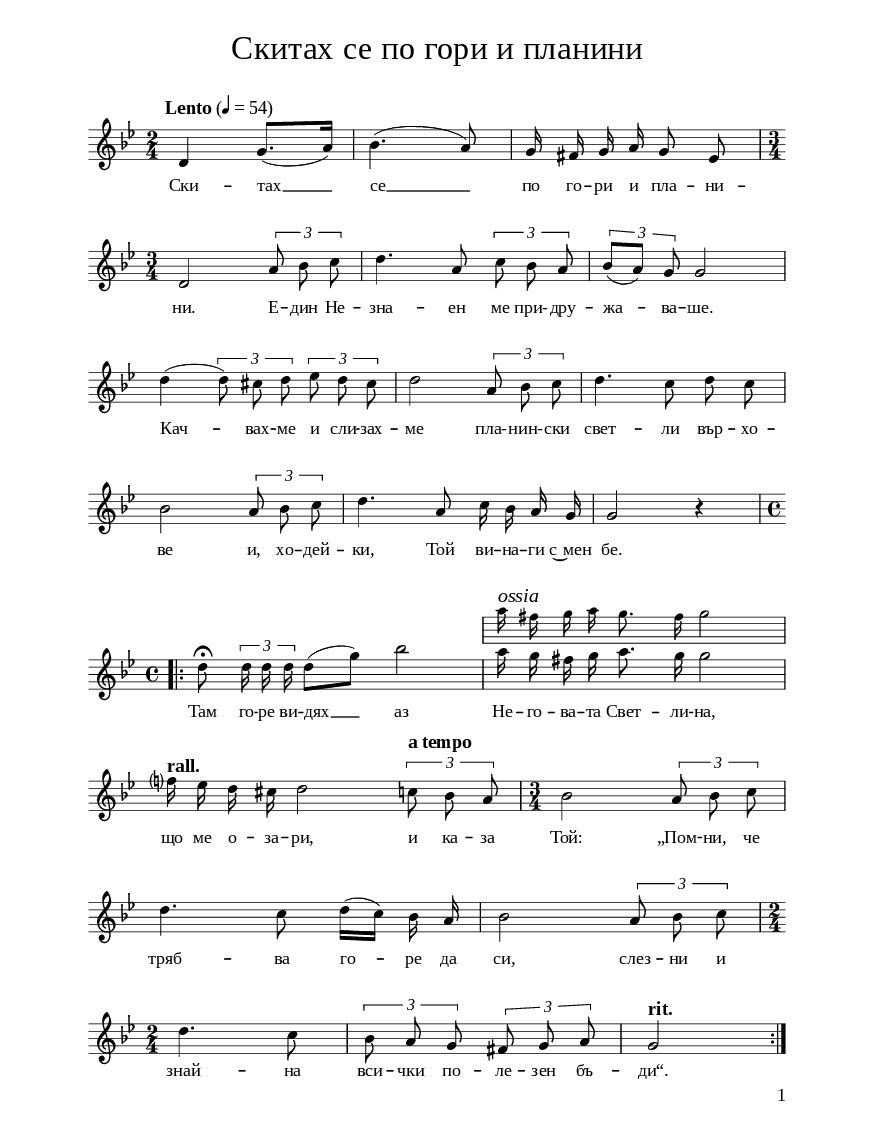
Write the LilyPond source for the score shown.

\version "2.24.3"

\include "include/globals.ily"

\bookpart {
  \label #'ref133
  \tocItem \markup "Скитах се по гори и планини"
  \include "include/bookpart-paper.ily"
  \score {
    \include "include/score-layout.ily"

    \new Staff = main \relative c' {
      \clef treble
      \key g \minor
      \time 2/4
      \tempoFunc "Lento" 4 "54"
      \autoBeamOff
      d4  g8. (  [a16] ) | % 2
      bes4. (  a8 ) | % 3
      g16  fis16  g16  a16  g8
      es8 \break | % 4
      \time 3/4  | % 4
      d2
      \tupletUp \times 2/3  {
        a'8   bes8  c8
      }
      | % 5
      d4.  a8
      \times 2/3  {
        c8   bes8  a8
      }
      | % 6

      \times 2/3  {
        \stemUp bes8 (   [a8] )  g8
      } \stemNeutral
      g2 \break | % 7
      d'4 (
      \times 2/3  {
        d8 )   cis8  d8
      }

      \times 2/3  {
        es8   d8  cis8
      }
      | % 8
      d2
      \times 2/3  {
        a8   bes8  c8
      }
      | % 9
      d4.  c8  d8  c8 \break
      |
      bes2
      \times 2/3  {
        a8   bes8  c8
      }
      | % 11
      d4.  a8  c16  bes16
      a16  g16 | % 12
      g2 r4    \bar ".|:-|"
      | % 13
      \time 4/4  | % 13
      d'8 ^\fermata
      \times 2/3  {
        d16  d16  d16 ]
      }
      d8 ( [  g8 ) ]  bes2 | % 14

      <<
        {a16  g16  fis16  g16 a8.  g16  g2}

        \new Staff \with {
          \override VerticalAxisGroup.default-staff-staff-spacing =
          #'((basic-distance . 4.5)
             (padding . -10))
          \remove "Time_signature_engraver"
          alignAboveContext = #"main"
          fontSize = #-1
          \override StaffSymbol.staff-space = #(magstep -4)
          \override StaffSymbol.thickness = #(magstep -4)
          firstClef = ##f
        }
        {\autoBeamOff a16 ^\markup { \huge \italic "ossia"} fis16 g a g8. fis16 g2}
      >>
      \break | % 15

      \tempo "rall." f?16 es16
      d16  cis16  d2
      \times 2/3  {
        \tempo "a tempo" c8 bes8
        a8
      }
      | % 16
      \time 3/4  | % 16
      bes2
      \times 2/3  {
        a8  bes8  c8
      }
      \break | % 17
      d4.  c8  d16 ( [  c16
      ) ]  bes16  a16 | % 18
      bes2
      \times 2/3  {
        a8   bes8  c8
      } \time 2/4 \break | % 19
      d4.  c8 |
      \times 2/3  {
        bes8   a8  g8
      }
      \times 2/3  {
        fis8   g8    a8
      } |
      \tempo "rit." g2
      \bar ":|."

    }

    \addlyrics {
      Ски -- тах __  се __  по го -- ри
      и пла -- ни -- ни. Е -- дин Не --
      зна -- ен ме "при-" -- дру -- жа  --
      ва -- ше. Кач -- вах -- ме и сли
      -- зах -- ме "пла-" -- "нин-" -- ски свет --
      ли вър -- хо -- ве и, хо -- дей --
      ки, Той ви -- на -- ги с~мен бе.
      Там го -- ре ви -- дях __  аз Не --
      го -- ва -- та Свет -- ли -- на, що
      ме о -- за -- ри, и ка -- за Той:
      „Пом -- ни, че тряб -- ва го --
      ре да си, слез -- ни и знай -- на
      вси -- чки по -- ле -- зен бъ --
      ди“.
    }

    \header {
      title = \titleFunc "Скитах се по гори и планини" "Skitah se po gori i planini"
    }

    \midi{}

  } % score


} % bookpart
